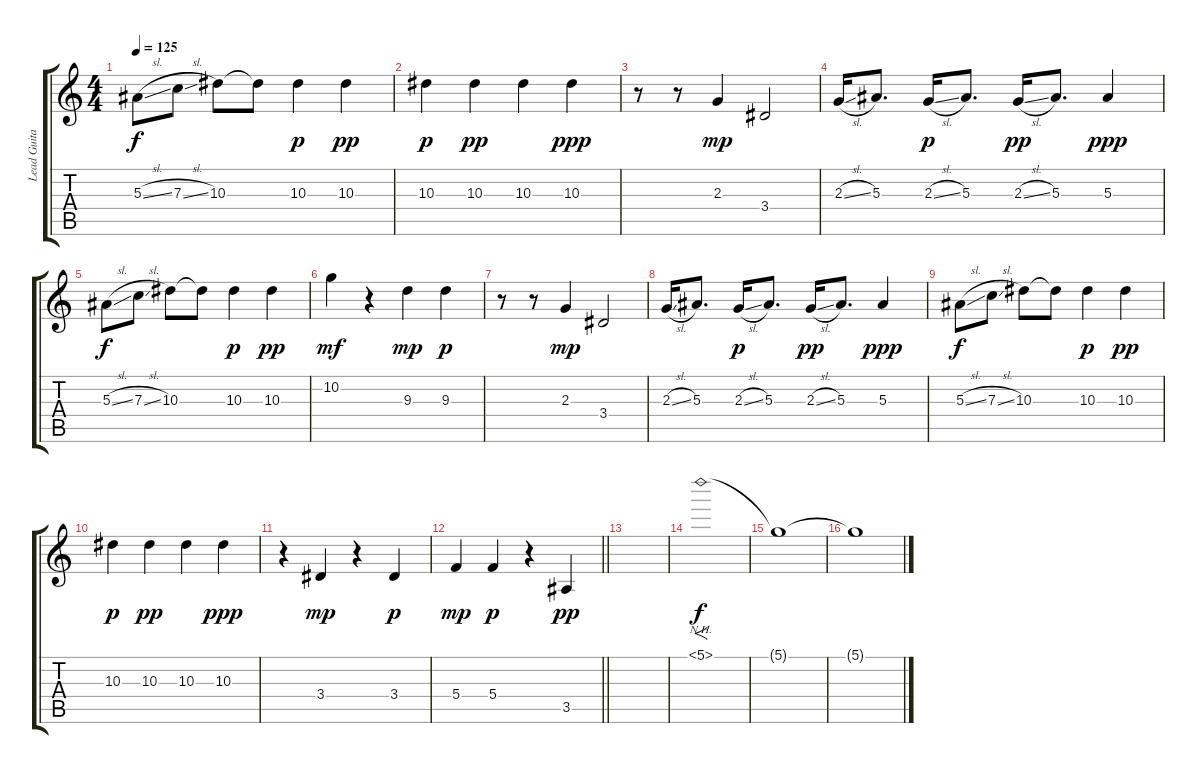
\track ("Lead Guitar (Delay)" "Lead Guita") {instrument electricguitarjazz}
\staff {score tabs}
\tuning (D4 A3 F3 C3 G2 C2) {hide}
\ts (4 4)
\tempo 125
\clef g2
\ks c
5.3{sl}.8{dy f} 7.3{sl}.8 10.3.8 10.3{t}.8 10.3.4{dy p} 10.3.4{dy pp} |
10.3.4{dy p} 10.3.4{dy pp} 10.3.4 10.3.4{dy ppp} |
r.8 r.8 2.3.4{dy mp} 3.4.2 |
2.3{sl}.16 5.3.8{d} 2.3{sl}.16{dy p} 5.3.8{d} 2.3{sl}.16{dy pp} 5.3.8{d} 5.3.4{dy ppp} |
5.3{sl}.8{dy f} 7.3{sl}.8 10.3.8 10.3{t}.8 10.3.4{dy p} 10.3.4{dy pp} |
10.2.4{dy mf} r.4 9.3.4{dy mp} 9.3.4{dy p} |
r.8 r.8 2.3.4{dy mp} 3.4.2 |
2.3{sl}.16 5.3.8{d} 2.3{sl}.16{dy p} 5.3.8{d} 2.3{sl}.16{dy pp} 5.3.8{d} 5.3.4{dy ppp} |
5.3{sl}.8{dy f} 7.3{sl}.8 10.3.8 10.3{t}.8 10.3.4{dy p} 10.3.4{dy pp} |
10.3.4{dy p} 10.3.4{dy pp} 10.3.4 10.3.4{dy ppp} |
r.4 3.4.4{dy mp} r.4 3.4.4{dy p} |
\barLineRight lightlight
5.4.4{dy mp} 5.4.4{dy p} r.4 3.5.4{dy pp} |
\section ("" "")
|
5.1{nh}.1{f dy f volume 9 instrument distortionguitar} |
5.1{t}.1 |
5.1{t}.1
